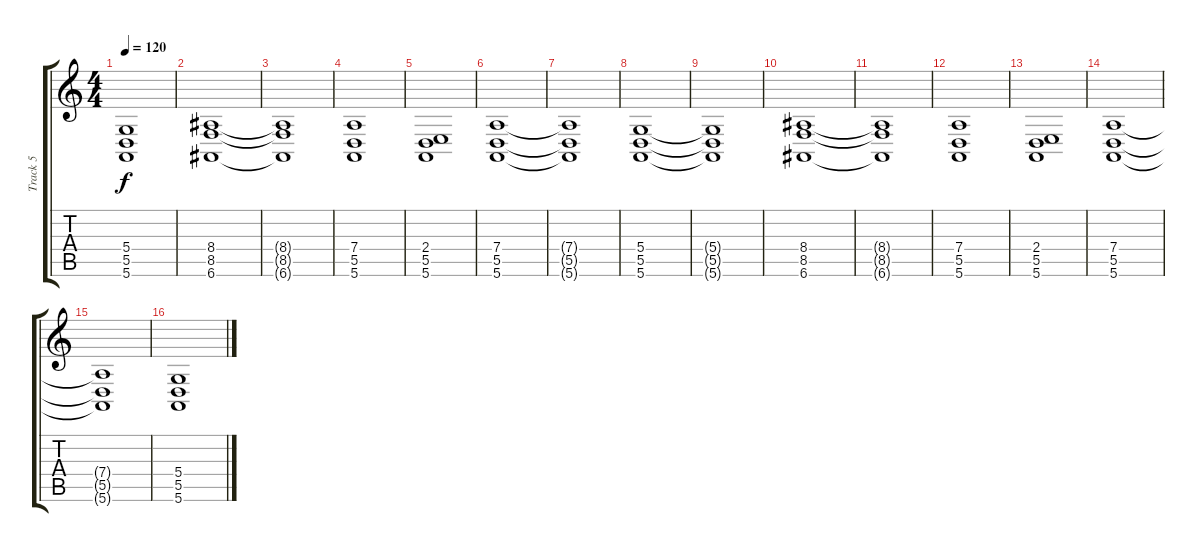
\track ("Track 5" "Track 5") {instrument lead8bassandlead}
\staff {score tabs}
\tuning (E4 B3 G3 D3 A2 E2) {hide}
\ts (4 4)
\tempo 120
\clef g2
\ks c
(5.4{t} 5.5{t} 5.6{t}).1{dy f} |
(8.4 8.5 6.6).1 |
(8.4{t} 8.5{t} 6.6{t}).1 |
(7.4 5.5 5.6).1 |
(2.4 5.5 5.6).1 |
(7.4 5.5 5.6).1 |
(7.4{t} 5.5{t} 5.6{t}).1 |
(5.4 5.5 5.6).1 |
(5.4{t} 5.5{t} 5.6{t}).1 |
(8.4 8.5 6.6).1 |
(8.4{t} 8.5{t} 6.6{t}).1 |
(7.4 5.5 5.6).1 |
(2.4 5.5 5.6).1 |
(7.4 5.5 5.6).1 |
(7.4{t} 5.5{t} 5.6{t}).1 |
(5.4 5.5 5.6).1
